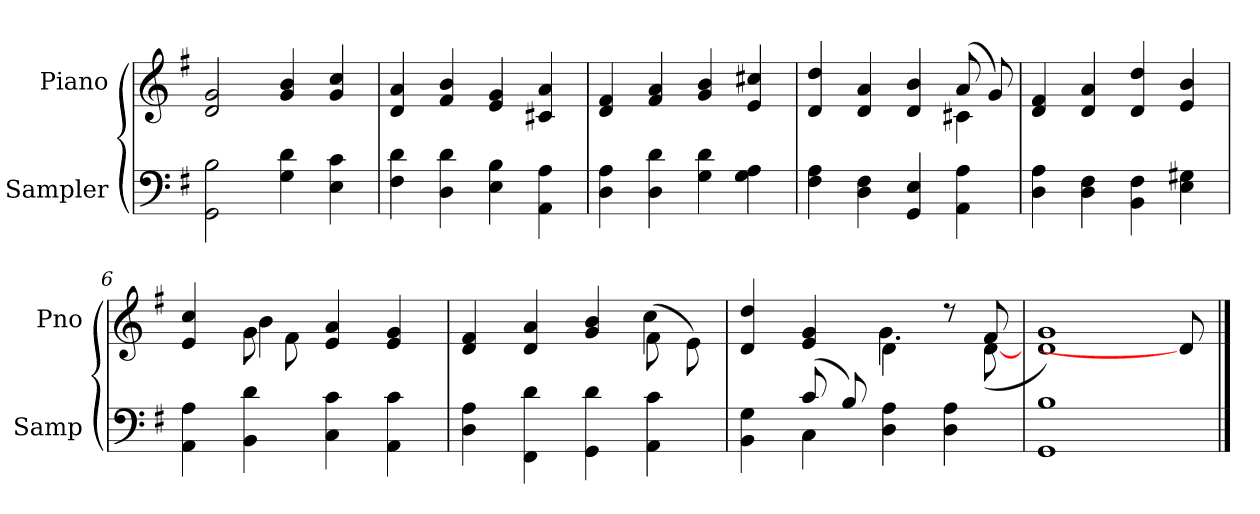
**kern	**kern
*part2	*part1
*staff2	*staff1
*I"Sampler	*I"Piano
*I'Samp	*I'Pno
*clefF4	*clefG2
*k[f#]	*k[f#]
*G:	*G:
=1	=1
2GG 2B	2d 2g
4G 4d	4g 4b
4E 4c	4g 4cc
=2	=2
4F# 4d	4d 4a
4D 4d	4f# 4b
4E 4B	4e 4g
4AA 4A	4c#X 4a
=3	=3
4D 4A	4d 4f#
4D 4d	4f# 4a
4G 4d	4g 4b
4G 4A	4e 4cc#X
=4	=4
*	*^
4F# 4A	4d 4dd	2.ryy
4D 4F#	4d 4a	.
4GG 4E	4d 4b	.
4AA 4A	(8a/	4c#X
.	8g/)	.
*	*v	*v
=5	=5
4D 4A	4d 4f#
4D 4F#	4d 4a
4BB 4F#	4d 4dd
4E 4G#X	4e 4b
=6	=6
*	*^
4AA 4A	4e 4cc	4ryy
4BB 4d	8g\	4b
.	8f#\	.
4C 4c	4e 4a	2ryy
4AA 4c	4e 4g	.
=7	=7	=7
4D 4A	4d 4f#	2.ryy
4FF# 4d	4d 4a	.
4GG 4d	4g 4b	.
4AA 4c	(8f#\	4cc
.	8e\)	.
=8	=8	=8
*^	*	*
4BB 4G	4ryy	4d 4dd	2ryy
(8c/	4C	4e 4g	.
8B/)	.	.	.
4D 4A	2ryy	4d\	4.g
4D 4A	.	8r	.
.	.	8f#/	([8d
*v	*v	*	*
*	*v	*v
=9	=9
1GG 1B	1d 1g)
8ryy	8d]
==	==
*-	*-
